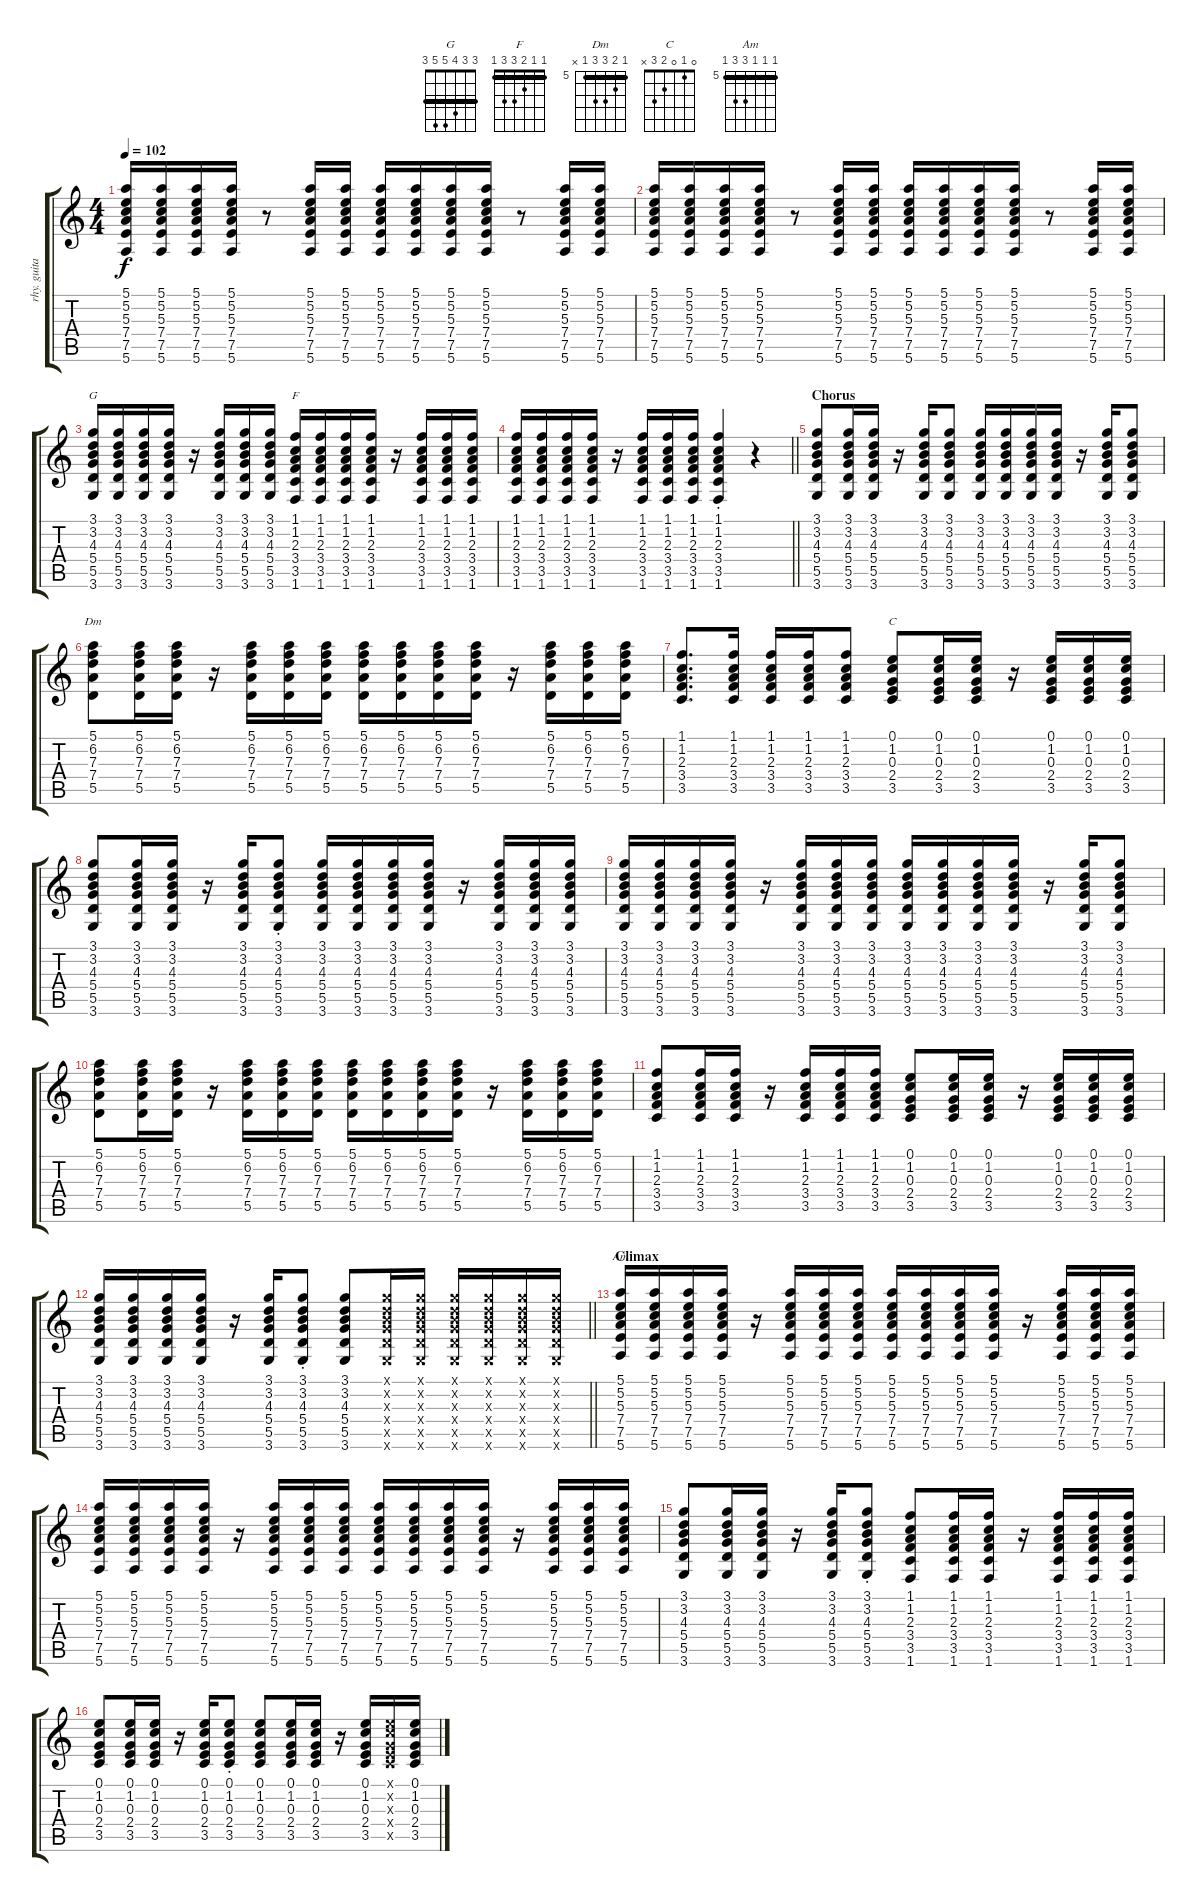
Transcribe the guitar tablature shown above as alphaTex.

\track ("rhy. guitar" "rhy. guita") {instrument acousticguitarsteel}
\staff {score tabs}
\tuning (E4 B3 G3 D3 A2 E2) {hide}
\chord ("G" 3 3 4 5 5 3) {barre 3}
\chord ("F" 1 1 2 3 3 1) {barre 1}
\chord ("Dm" 5 6 7 7 5 x) {firstfret 5 barre 5}
\chord ("C" 0 1 0 2 3 x)
\chord ("Am" 5 5 5 7 7 5) {firstfret 5 barre 5}
\ts (4 4)
\tempo 102
\clef g2
\ks aminor
(5.1 5.2 5.3 7.4 7.5 5.6).16{dy f} (5.1 5.2 5.3 7.4 7.5 5.6).16 (5.1 5.2 5.3 7.4 7.5 5.6).16 (5.1 5.2 5.3 7.4 7.5 5.6).16 r.8 (5.1 5.2 5.3 7.4 7.5 5.6).16 (5.1 5.2 5.3 7.4 7.5 5.6).16 (5.1 5.2 5.3 7.4 7.5 5.6).16 (5.1 5.2 5.3 7.4 7.5 5.6).16 (5.1 5.2 5.3 7.4 7.5 5.6).16 (5.1 5.2 5.3 7.4 7.5 5.6).16 r.8 (5.1 5.2 5.3 7.4 7.5 5.6).16 (5.1 5.2 5.3 7.4 7.5 5.6).16 |
(5.1 5.2 5.3 7.4 7.5 5.6).16 (5.1 5.2 5.3 7.4 7.5 5.6).16 (5.1 5.2 5.3 7.4 7.5 5.6).16 (5.1 5.2 5.3 7.4 7.5 5.6).16 r.8 (5.1 5.2 5.3 7.4 7.5 5.6).16 (5.1 5.2 5.3 7.4 7.5 5.6).16 (5.1 5.2 5.3 7.4 7.5 5.6).16 (5.1 5.2 5.3 7.4 7.5 5.6).16 (5.1 5.2 5.3 7.4 7.5 5.6).16 (5.1 5.2 5.3 7.4 7.5 5.6).16 r.8 (5.1 5.2 5.3 7.4 7.5 5.6).16 (5.1 5.2 5.3 7.4 7.5 5.6).16 |
(3.1 3.2 4.3 5.4 5.5 3.6).16{ch "G"} (3.1 3.2 4.3 5.4 5.5 3.6).16 (3.1 3.2 4.3 5.4 5.5 3.6).16 (3.1 3.2 4.3 5.4 5.5 3.6).16 r.16 (3.1 3.2 4.3 5.4 5.5 3.6).16 (3.1 3.2 4.3 5.4 5.5 3.6).16 (3.1 3.2 4.3 5.4 5.5 3.6).16 (1.1 1.2 2.3 3.4 3.5 1.6).16{ch "F"} (1.1 1.2 2.3 3.4 3.5 1.6).16 (1.1 1.2 2.3 3.4 3.5 1.6).16 (1.1 1.2 2.3 3.4 3.5 1.6).16 r.16 (1.1 1.2 2.3 3.4 3.5 1.6).16 (1.1 1.2 2.3 3.4 3.5 1.6).16 (1.1 1.2 2.3 3.4 3.5 1.6).16 |
\barLineRight lightlight
(1.1 1.2 2.3 3.4 3.5 1.6).16 (1.1 1.2 2.3 3.4 3.5 1.6).16 (1.1 1.2 2.3 3.4 3.5 1.6).16 (1.1 1.2 2.3 3.4 3.5 1.6).16 r.16 (1.1 1.2 2.3 3.4 3.5 1.6).16 (1.1 1.2 2.3 3.4 3.5 1.6).16 (1.1 1.2 2.3 3.4 3.5 1.6).16 (1.1{st} 1.2{st} 2.3{st} 3.4{st} 3.5{st} 1.6{st}).4 r.4 |
\section ("" "Chorus")
(3.1 3.2 4.3 5.4 5.5 3.6).8 (3.1 3.2 4.3 5.4 5.5 3.6).16 (3.1 3.2 4.3 5.4 5.5 3.6).16 r.16 (3.1 3.2 4.3 5.4 5.5 3.6).16 (3.1 3.2 4.3 5.4 5.5 3.6).8 (3.1 3.2 4.3 5.4 5.5 3.6).16 (3.1 3.2 4.3 5.4 5.5 3.6).16 (3.1 3.2 4.3 5.4 5.5 3.6).16 (3.1 3.2 4.3 5.4 5.5 3.6).16 r.16 (3.1 3.2 4.3 5.4 5.5 3.6).16 (3.1 3.2 4.3 5.4 5.5 3.6).8 |
(5.1 6.2 7.3 7.4 5.5).8{ch "Dm"} (5.1 6.2 7.3 7.4 5.5).16 (5.1 6.2 7.3 7.4 5.5).16 r.16 (5.1 6.2 7.3 7.4 5.5).16 (5.1 6.2 7.3 7.4 5.5).16 (5.1 6.2 7.3 7.4 5.5).16 (5.1 6.2 7.3 7.4 5.5).16 (5.1 6.2 7.3 7.4 5.5).16 (5.1 6.2 7.3 7.4 5.5).16 (5.1 6.2 7.3 7.4 5.5).16 r.16 (5.1 6.2 7.3 7.4 5.5).16 (5.1 6.2 7.3 7.4 5.5).16 (5.1 6.2 7.3 7.4 5.5).16 |
(1.1 1.2 2.3 3.4 3.5).8{d} (1.1 1.2 2.3 3.4 3.5).16 (1.1 1.2 2.3 3.4 3.5).16 (1.1 1.2 2.3 3.4 3.5).16 (1.1 1.2 2.3 3.4 3.5).8 (0.1 1.2 0.3 2.4 3.5).8{ch "C"} (0.1 1.2 0.3 2.4 3.5).16 (0.1 1.2 0.3 2.4 3.5).16 r.16 (0.1 1.2 0.3 2.4 3.5).16 (0.1 1.2 0.3 2.4 3.5).16 (0.1 1.2 0.3 2.4 3.5).16 |
(3.1 3.2 4.3 5.4 5.5 3.6).8 (3.1 3.2 4.3 5.4 5.5 3.6).16 (3.1 3.2 4.3 5.4 5.5 3.6).16 r.16 (3.1 3.2 4.3 5.4 5.5 3.6).16 (3.1{st} 3.2{st} 4.3{st} 5.4{st} 5.5{st} 3.6{st}).8 (3.1 3.2 4.3 5.4 5.5 3.6).16 (3.1 3.2 4.3 5.4 5.5 3.6).16 (3.1 3.2 4.3 5.4 5.5 3.6).16 (3.1 3.2 4.3 5.4 5.5 3.6).16 r.16 (3.1 3.2 4.3 5.4 5.5 3.6).16 (3.1 3.2 4.3 5.4 5.5 3.6).16 (3.1 3.2 4.3 5.4 5.5 3.6).16 |
(3.1 3.2 4.3 5.4 5.5 3.6).16 (3.1 3.2 4.3 5.4 5.5 3.6).16 (3.1 3.2 4.3 5.4 5.5 3.6).16 (3.1 3.2 4.3 5.4 5.5 3.6).16 r.16 (3.1 3.2 4.3 5.4 5.5 3.6).16 (3.1 3.2 4.3 5.4 5.5 3.6).16 (3.1 3.2 4.3 5.4 5.5 3.6).16 (3.1 3.2 4.3 5.4 5.5 3.6).16 (3.1 3.2 4.3 5.4 5.5 3.6).16 (3.1 3.2 4.3 5.4 5.5 3.6).16 (3.1 3.2 4.3 5.4 5.5 3.6).16 r.16 (3.1 3.2 4.3 5.4 5.5 3.6).16 (3.1 3.2 4.3 5.4 5.5 3.6).8 |
(5.1 6.2 7.3 7.4 5.5).8 (5.1 6.2 7.3 7.4 5.5).16 (5.1 6.2 7.3 7.4 5.5).16 r.16 (5.1 6.2 7.3 7.4 5.5).16 (5.1 6.2 7.3 7.4 5.5).16 (5.1 6.2 7.3 7.4 5.5).16 (5.1 6.2 7.3 7.4 5.5).16 (5.1 6.2 7.3 7.4 5.5).16 (5.1 6.2 7.3 7.4 5.5).16 (5.1 6.2 7.3 7.4 5.5).16 r.16 (5.1 6.2 7.3 7.4 5.5).16 (5.1 6.2 7.3 7.4 5.5).16 (5.1 6.2 7.3 7.4 5.5).16 |
(1.1 1.2 2.3 3.4 3.5).8 (1.1 1.2 2.3 3.4 3.5).16 (1.1 1.2 2.3 3.4 3.5).16 r.16 (1.1 1.2 2.3 3.4 3.5).16 (1.1 1.2 2.3 3.4 3.5).16 (1.1 1.2 2.3 3.4 3.5).16 (0.1 1.2 0.3 2.4 3.5).8 (0.1 1.2 0.3 2.4 3.5).16 (0.1 1.2 0.3 2.4 3.5).16 r.16 (0.1 1.2 0.3 2.4 3.5).16 (0.1 1.2 0.3 2.4 3.5).16 (0.1 1.2 0.3 2.4 3.5).16 |
\barLineRight lightlight
(3.1 3.2 4.3 5.4 5.5 3.6).16 (3.1 3.2 4.3 5.4 5.5 3.6).16 (3.1 3.2 4.3 5.4 5.5 3.6).16 (3.1 3.2 4.3 5.4 5.5 3.6).16 r.16 (3.1 3.2 4.3 5.4 5.5 3.6).16 (3.1{st} 3.2{st} 4.3{st} 5.4{st} 5.5{st} 3.6{st}).8 (3.1 3.2 4.3 5.4 5.5 3.6).8 (3.1{x} 3.2{x} 4.3{x} 5.4{x} 5.5{x} 3.6{x}).16 (3.1{x} 3.2{x} 4.3{x} 5.4{x} 5.5{x} 3.6{x}).16 (3.1{x} 3.2{x} 4.3{x} 5.4{x} 5.5{x} 3.6{x}).16 (3.1{x} 3.2{x} 4.3{x} 5.4{x} 5.5{x} 3.6{x}).16 (3.1{x} 3.2{x} 4.3{x} 5.4{x} 5.5{x} 3.6{x}).16 (3.1{x} 3.2{x} 4.3{x} 5.4{x} 5.5{x} 3.6{x}).16 |
\section ("" "Climax")
(5.1 5.2 5.3 7.4 7.5 5.6).16{ch "Am"} (5.1 5.2 5.3 7.4 7.5 5.6).16 (5.1 5.2 5.3 7.4 7.5 5.6).16 (5.1 5.2 5.3 7.4 7.5 5.6).16 r.16 (5.1 5.2 5.3 7.4 7.5 5.6).16 (5.1 5.2 5.3 7.4 7.5 5.6).16 (5.1 5.2 5.3 7.4 7.5 5.6).16 (5.1 5.2 5.3 7.4 7.5 5.6).16 (5.1 5.2 5.3 7.4 7.5 5.6).16 (5.1 5.2 5.3 7.4 7.5 5.6).16 (5.1 5.2 5.3 7.4 7.5 5.6).16 r.16 (5.1 5.2 5.3 7.4 7.5 5.6).16 (5.1 5.2 5.3 7.4 7.5 5.6).16 (5.1 5.2 5.3 7.4 7.5 5.6).16 |
(5.1 5.2 5.3 7.4 7.5 5.6).16 (5.1 5.2 5.3 7.4 7.5 5.6).16 (5.1 5.2 5.3 7.4 7.5 5.6).16 (5.1 5.2 5.3 7.4 7.5 5.6).16 r.16 (5.1 5.2 5.3 7.4 7.5 5.6).16 (5.1 5.2 5.3 7.4 7.5 5.6).16 (5.1 5.2 5.3 7.4 7.5 5.6).16 (5.1 5.2 5.3 7.4 7.5 5.6).16 (5.1 5.2 5.3 7.4 7.5 5.6).16 (5.1 5.2 5.3 7.4 7.5 5.6).16 (5.1 5.2 5.3 7.4 7.5 5.6).16 r.16 (5.1 5.2 5.3 7.4 7.5 5.6).16 (5.1 5.2 5.3 7.4 7.5 5.6).16 (5.1 5.2 5.3 7.4 7.5 5.6).16 |
(3.1 3.2 4.3 5.4 5.5 3.6).8 (3.1 3.2 4.3 5.4 5.5 3.6).16 (3.1 3.2 4.3 5.4 5.5 3.6).16 r.16 (3.1 3.2 4.3 5.4 5.5 3.6).16 (3.1{st} 3.2{st} 4.3{st} 5.4{st} 5.5{st} 3.6{st}).8 (1.1 1.2 2.3 3.4 3.5 1.6).8 (1.1 1.2 2.3 3.4 3.5 1.6).16 (1.1 1.2 2.3 3.4 3.5 1.6).16 r.16 (1.1 1.2 2.3 3.4 3.5 1.6).16 (1.1 1.2 2.3 3.4 3.5 1.6).16 (1.1 1.2 2.3 3.4 3.5 1.6).16 |
(0.1 1.2 0.3 2.4 3.5).8 (0.1 1.2 0.3 2.4 3.5).16 (0.1 1.2 0.3 2.4 3.5).16 r.16 (0.1 1.2 0.3 2.4 3.5).16 (0.1{st} 1.2{st} 0.3{st} 2.4{st} 3.5{st}).8 (0.1 1.2 0.3 2.4 3.5).8 (0.1 1.2 0.3 2.4 3.5).16 (0.1 1.2 0.3 2.4 3.5).16 r.16 (0.1 1.2 0.3 2.4 3.5).16 (0.1{x} 1.2{x} 0.3{x} 2.4{x} 3.5{x}).16 (0.1 1.2 0.3 2.4 3.5).16
